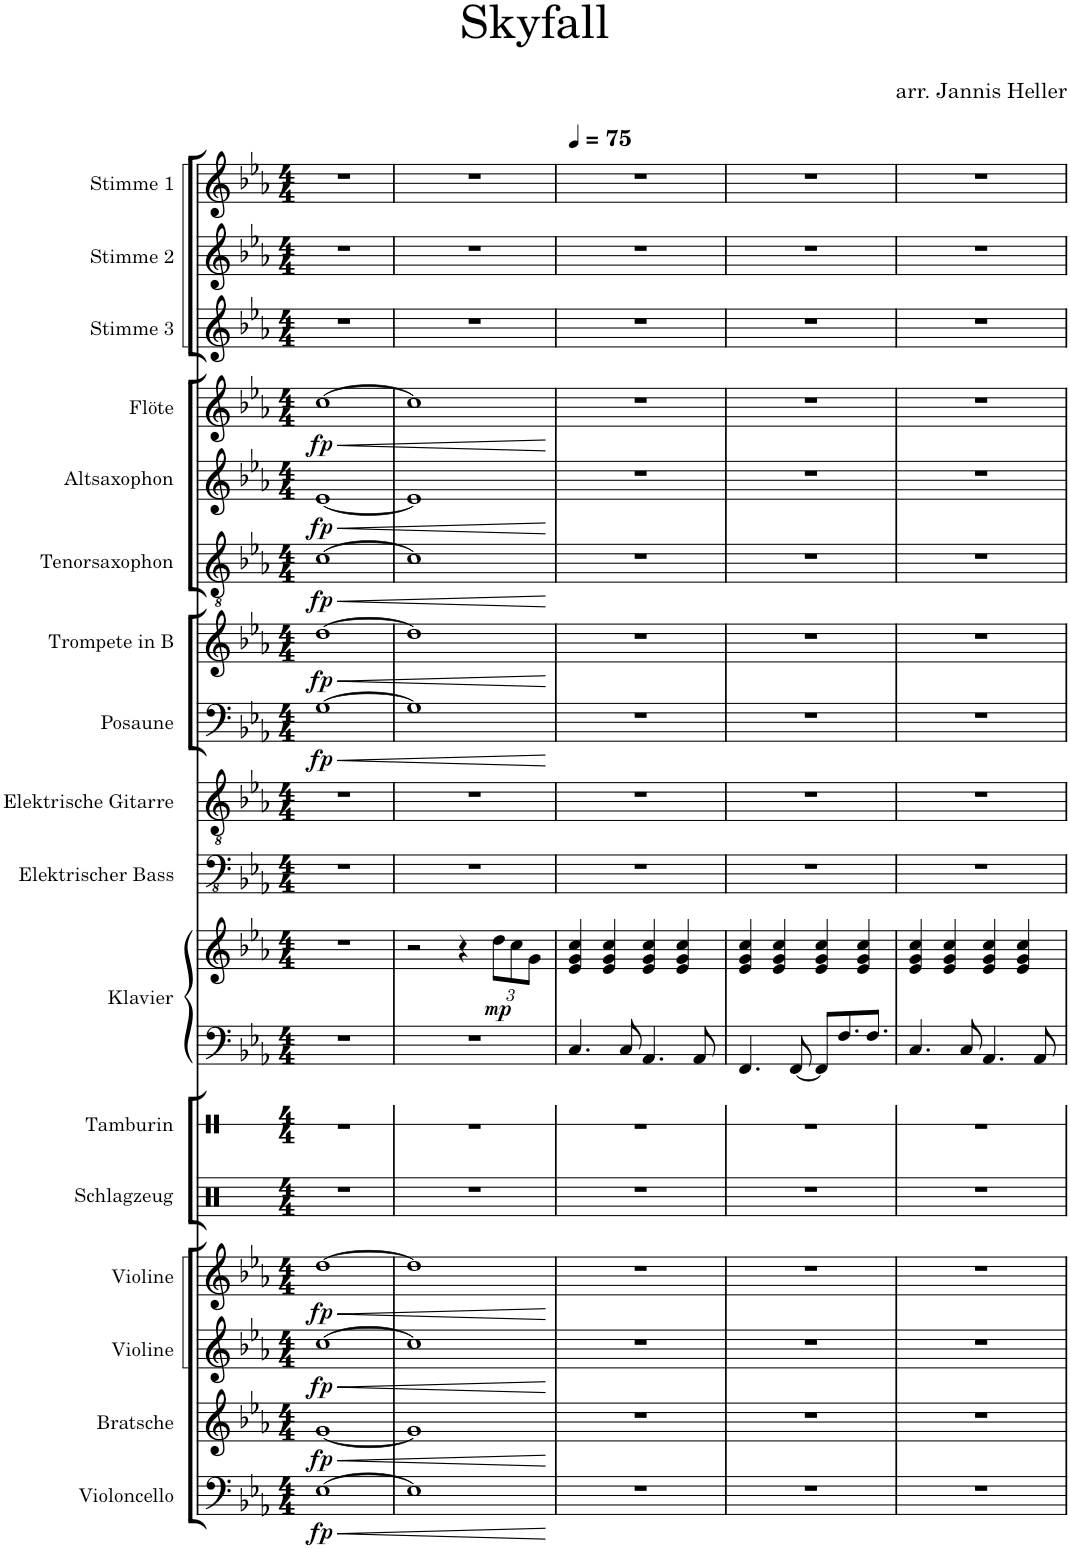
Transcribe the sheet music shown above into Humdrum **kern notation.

**kern	**dynam	**kern	**dynam	**kern	**dynam	**kern	**dynam	**kern	**kern	**kern	**kern	**dynam	**kern	**kern	**kern	**dynam	**kern	**dynam	**kern	**dynam	**kern	**dynam	**kern	**dynam	**kern	**kern	**kern
*part17	*part17	*part16	*part16	*part15	*part15	*part14	*part14	*part13	*part12	*part11	*part11	*part11	*part10	*part9	*part8	*part8	*part7	*part7	*part6	*part6	*part5	*part5	*part4	*part4	*part3	*part2	*part1
*staff18	*staff18	*staff17	*staff17	*staff16	*staff16	*staff15	*staff15	*staff14	*staff13	*staff12	*staff11	*staff11/12	*staff10	*staff9	*staff8	*staff8	*staff7	*staff7	*staff6	*staff6	*staff5	*staff5	*staff4	*staff4	*staff3	*staff2	*staff1
*I"Violoncello	*	*I"Bratsche	*	*I"Violine	*	*I"Violine	*	*I"Schlagzeug	*I"Tamburin	*I"Klavier	*	*	*I"Elektrischer Bass	*I"Elektrische Gitarre	*I"Posaune	*	*I"Trompete in B	*	*I"Tenorsaxophon	*	*I"Altsaxophon	*	*I"Flöte	*	*I"Stimme 3	*I"Stimme 2	*I"Stimme 1
*I'Vc.	*	*I'Bra.	*	*I'Vl.	*	*I'Vl.	*	*I'Schlgz.	*I'Tamb.	*I'Klav.	*	*	*I'E. B.	*I'E-Git.	*I'Psn.	*	*	*	*I'T. Sax.	*	*I'A.sax.	*	*I'Fl.	*	*I'St. 3	*I'St. 2	*I'St. 1
*	*	*	*	*	*	*	*	*	*stria1	*	*	*	*	*	*	*	*	*	*	*	*	*	*	*	*	*	*
*clefF4	*	*clefG2	*	*clefG2	*	*clefG2	*	*clefX	*clefX	*clefF4	*clefG2	*	*clefFv4	*clefGv2	*clefF4	*	*clefG2	*	*clefGv2	*	*clefG2	*	*clefG2	*	*clefG2	*clefG2	*clefG2
*	*	*	*	*	*	*	*	*	*	*	*	*	*	*	*	*	*Trd1c2	*	*Trd8c14	*	*Trd5c9	*	*	*	*	*	*
*k[b-e-a-]	*	*k[b-e-a-]	*	*k[b-e-a-]	*	*k[b-e-a-]	*	*k[]	*k[]	*k[b-e-a-]	*k[b-e-a-]	*	*k[b-e-a-]	*k[b-e-a-]	*k[b-e-a-]	*	*k[b-e-a-]	*	*k[b-e-a-]	*	*k[b-e-a-]	*	*k[b-e-a-]	*	*k[b-e-a-]	*k[b-e-a-]	*k[b-e-a-]
*M4/4	*	*M4/4	*	*M4/4	*	*M4/4	*	*M4/4	*M4/4	*M4/4	*M4/4	*	*M4/4	*M4/4	*M4/4	*	*M4/4	*	*M4/4	*	*M4/4	*	*M4/4	*	*M4/4	*M4/4	*M4/4
=1	=1	=1	=1	=1	=1	=1	=1	=1	=1	=1	=1	=1	=1	=1	=1	=1	=1	=1	=1	=1	=1	=1	=1	=1	=1	=1	=1
!	!LO:DY:b	!	!LO:DY:b	!	!LO:DY:b	!	!LO:DY:b	!	!	!	!	!	!	!	!	!LO:HP:b	!	!LO:HP:b	!	!LO:HP:b	!	!LO:HP:b	!	!LO:HP:b	!	!	!
!	!	!	!	!	!	!	!	!	!	!	!	!	!	!	!	!LO:DY:n=1:b	!	!LO:DY:n=1:b	!	!LO:DY:n=1:b	!	!LO:DY:n=1:b	!	!LO:DY:n=1:b	!	!	!
[1E-	fp	[1g	fp	[1cc	fp	[1dd	fp	1r	1r	1r	1r	.	1r	1r	[1G	< fp	[1dd	< fp	[1c	< fp	[1e-	< fp	[1cc	< fp	1r	1r	1r
=2	=2	=2	=2	=2	=2	=2	=2	=2	=2	=2	=2	=2	=2	=2	=2	=2	=2	=2	=2	=2	=2	=2	=2	=2	=2	=2	=2
1E-]	.	1g]	.	1cc]	.	1dd]	.	1r	1r	1r	2r	.	1r	1r	1G]	.	1dd]	.	1c]	.	1e-]	.	1cc]	.	1r	1r	1r
.	.	.	.	.	.	.	.	.	.	.	4r	.	.	.	.	.	.	.	.	.	.	.	.	.	.	.	.
*	*	*	*	*	*	*	*	*	*	*	*Xbrackettup	*	*	*	*	*	*	*	*	*	*	*	*	*	*	*	*
!	!	!	!	!	!	!	!	!	!	!	!	!LO:DY:b	!	!	!	!	!	!	!	!	!	!	!	!	!	!	!
.	.	.	.	.	.	.	.	.	.	.	12dd\L	mp	.	.	.	.	.	.	.	.	.	.	.	.	.	.	.
.	.	.	.	.	.	.	.	.	.	.	12cc\	.	.	.	.	.	.	.	.	.	.	.	.	.	.	.	.
.	.	.	.	.	.	.	.	.	.	.	12g\J	.	.	.	.	.	.	.	.	.	.	.	.	.	.	.	.
.	.	.	.	.	.	.	.	.	.	.	.	.	.	.	.	[	.	[	.	[	.	[	.	[	.	.	.
=3	=3	=3	=3	=3	=3	=3	=3	=3	=3	=3	=3	=3	=3	=3	=3	=3	=3	=3	=3	=3	=3	=3	=3	=3	=3	=3	=3
*	*	*	*	*	*	*	*	*	*	*	*	*	*	*	*	*	*	*	*	*	*	*	*	*	*	*	*MM75
1r	.	1r	.	1r	.	1r	.	1r	1r	4.C/	4e-/ 4g/ 4cc/	.	1r	1r	1r	.	1r	.	1r	.	1r	.	1r	.	1r	1r	1r
.	.	.	.	.	.	.	.	.	.	.	4e-/ 4g/ 4cc/	.	.	.	.	.	.	.	.	.	.	.	.	.	.	.	.
.	.	.	.	.	.	.	.	.	.	8C/	.	.	.	.	.	.	.	.	.	.	.	.	.	.	.	.	.
.	.	.	.	.	.	.	.	.	.	4.AA-/	4e-/ 4g/ 4cc/	.	.	.	.	.	.	.	.	.	.	.	.	.	.	.	.
.	.	.	.	.	.	.	.	.	.	.	4e-/ 4g/ 4cc/	.	.	.	.	.	.	.	.	.	.	.	.	.	.	.	.
.	.	.	.	.	.	.	.	.	.	8AA-/	.	.	.	.	.	.	.	.	.	.	.	.	.	.	.	.	.
=4	=4	=4	=4	=4	=4	=4	=4	=4	=4	=4	=4	=4	=4	=4	=4	=4	=4	=4	=4	=4	=4	=4	=4	=4	=4	=4	=4
1r	.	1r	.	1r	.	1r	.	1r	1r	4.FF/	4e-/ 4g/ 4cc/	.	1r	1r	1r	.	1r	.	1r	.	1r	.	1r	.	1r	1r	1r
.	.	.	.	.	.	.	.	.	.	.	4e-/ 4g/ 4cc/	.	.	.	.	.	.	.	.	.	.	.	.	.	.	.	.
.	.	.	.	.	.	.	.	.	.	[8FF/	.	.	.	.	.	.	.	.	.	.	.	.	.	.	.	.	.
.	.	.	.	.	.	.	.	.	.	8FF/L]	4e-/ 4g/ 4cc/	.	.	.	.	.	.	.	.	.	.	.	.	.	.	.	.
.	.	.	.	.	.	.	.	.	.	8.F/	.	.	.	.	.	.	.	.	.	.	.	.	.	.	.	.	.
.	.	.	.	.	.	.	.	.	.	.	4e-/ 4g/ 4cc/	.	.	.	.	.	.	.	.	.	.	.	.	.	.	.	.
.	.	.	.	.	.	.	.	.	.	8.F/J	.	.	.	.	.	.	.	.	.	.	.	.	.	.	.	.	.
=5	=5	=5	=5	=5	=5	=5	=5	=5	=5	=5	=5	=5	=5	=5	=5	=5	=5	=5	=5	=5	=5	=5	=5	=5	=5	=5	=5
1r	.	1r	.	1r	.	1r	.	1r	1r	4.C/	4e-/ 4g/ 4cc/	.	1r	1r	1r	.	1r	.	1r	.	1r	.	1r	.	1r	1r	1r
.	.	.	.	.	.	.	.	.	.	.	4e-/ 4g/ 4cc/	.	.	.	.	.	.	.	.	.	.	.	.	.	.	.	.
.	.	.	.	.	.	.	.	.	.	8C/	.	.	.	.	.	.	.	.	.	.	.	.	.	.	.	.	.
.	.	.	.	.	.	.	.	.	.	4.AA-/	4e-/ 4g/ 4cc/	.	.	.	.	.	.	.	.	.	.	.	.	.	.	.	.
.	.	.	.	.	.	.	.	.	.	.	4e-/ 4g/ 4cc/	.	.	.	.	.	.	.	.	.	.	.	.	.	.	.	.
.	.	.	.	.	.	.	.	.	.	8AA-/	.	.	.	.	.	.	.	.	.	.	.	.	.	.	.	.	.
=	=	=	=	=	=	=	=	=	=	=	=	=	=	=	=	=	=	=	=	=	=	=	=	=	=	=	=
*-	*-	*-	*-	*-	*-	*-	*-	*-	*-	*-	*-	*-	*-	*-	*-	*-	*-	*-	*-	*-	*-	*-	*-	*-	*-	*-	*-
